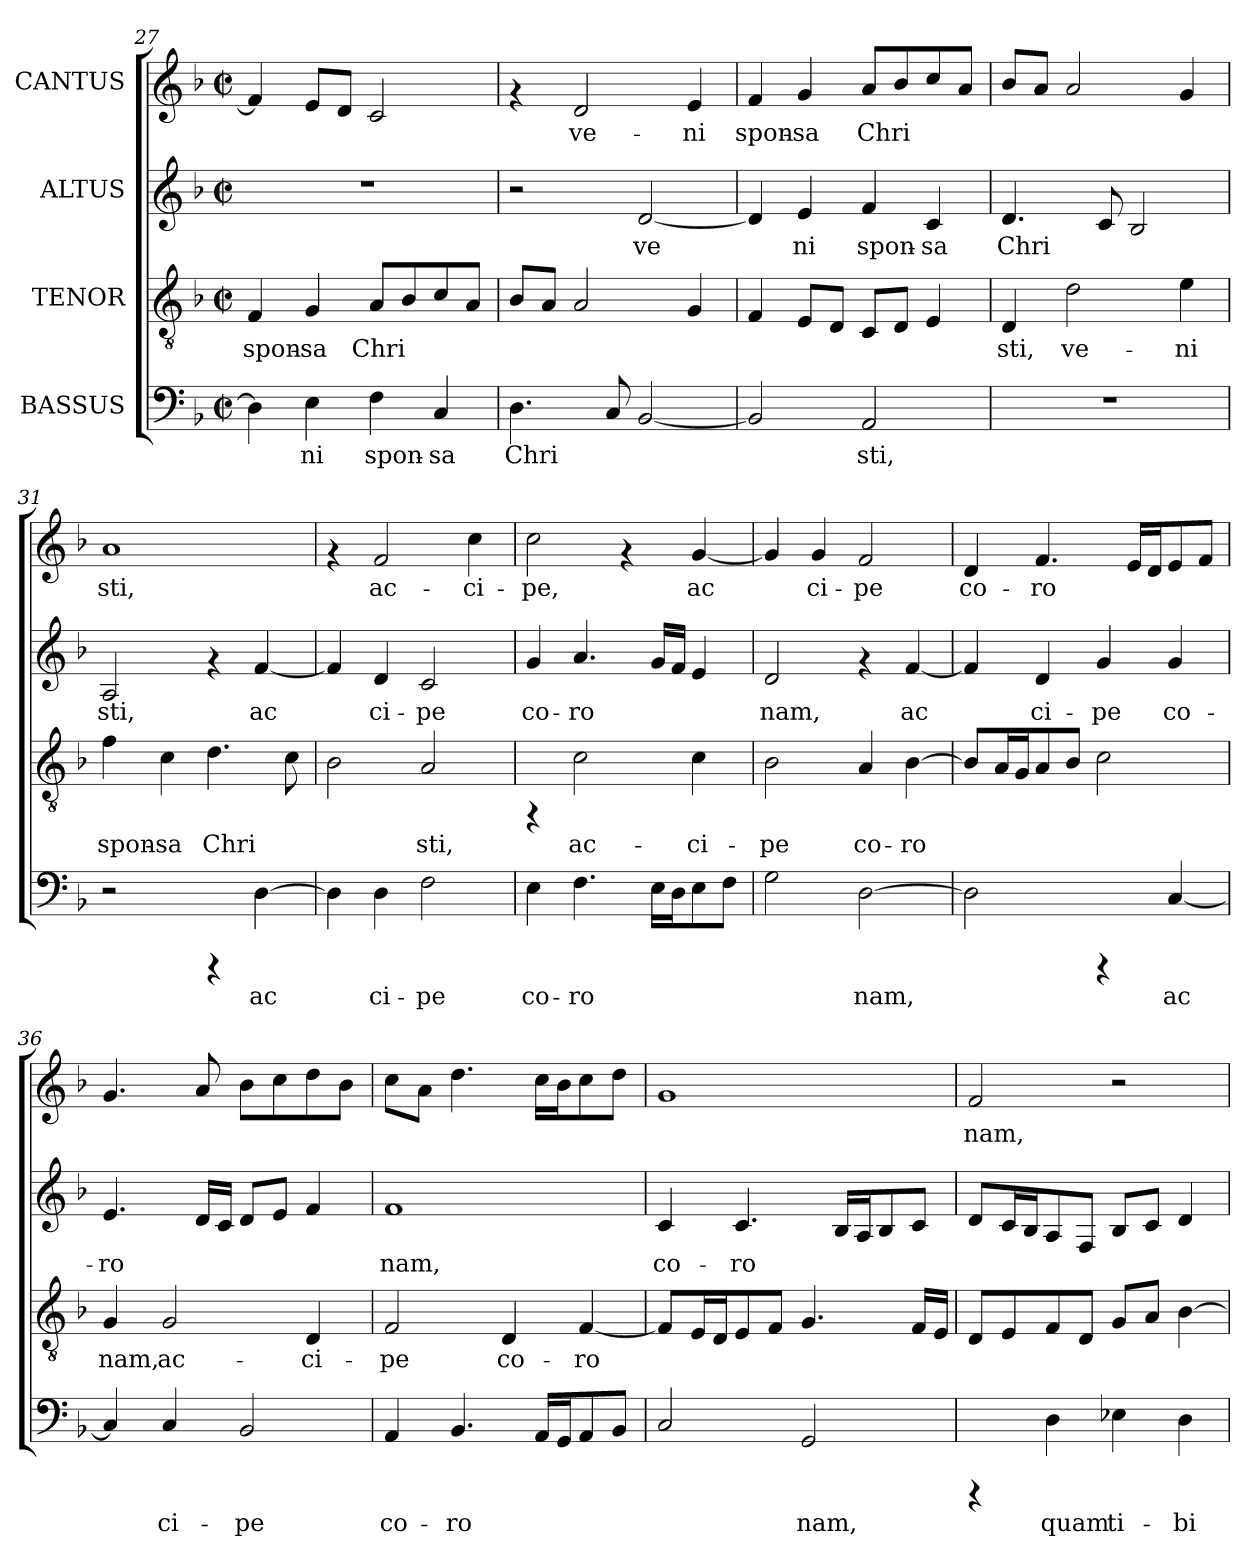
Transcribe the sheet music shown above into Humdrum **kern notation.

**kern	**text	**kern	**text	**kern	**text	**kern	**text
*part4	*part4	*part3	*part3	*part2	*part2	*part1	*part1
*staff4	*staff4	*staff3	*staff3	*staff2	*staff2	*staff1	*staff1
*I"BASSUS	*	*I"TENOR	*	*I"ALTUS	*	*I"CANTUS	*
*clefF4	*	*clefGv2	*	*clefG2	*	*clefG2	*
*k[b-]	*	*k[b-]	*	*k[b-]	*	*k[b-]	*
*F:	*	*F:	*	*F:	*	*F:	*
*M2/2	*	*M2/2	*	*M2/2	*	*M2/2	*
*met(c|)	*	*met(c|)	*	*met(c|)	*	*met(c|)	*
=27	=27	=27	=27	=27	=27	=27	=27
!	!LO:LY:b:cj	!	!LO:LY:b:cj	!	!	!	!LO:LY:b:cj
4D\]	--	4F/	spon-	1r	.	4f/]	.
!	!LO:LY:b:cj	!	!LO:LY:b:cj	!	!	!	!LO:LY:b:cj
4E\	-ni	4G/	-sa	.	.	8e/L	.
!	!	!	!	!	!	!	!LO:LY:b:cj
.	.	.	.	.	.	8d/J	.
!	!LO:LY:b:cj	!	!LO:LY:b:cj	!	!	!	!LO:LY:b:cj
4F\	spon-	8A/L	Chri-	.	.	2c/	.
!	!	!	!LO:LY:b:cj	!	!	!	!
.	.	8B-/	--	.	.	.	.
!	!LO:LY:b:cj	!	!LO:LY:b:cj	!	!	!	!
4C/	-sa	8c/	--	.	.	.	.
!	!	!	!LO:LY:b:cj	!	!	!	!
.	.	8A/J	--	.	.	.	.
=28	=28	=28	=28	=28	=28	=28	=28
!	!LO:LY:b:cj	!	!LO:LY:b:cj	!	!	!	!
4.D\	Chri-	8B-/L	--	2r	.	4rf	.
!	!	!	!LO:LY:b:cj	!	!	!	!
.	.	8A/J	--	.	.	.	.
!	!	!	!LO:LY:b:cj	!	!	!	!LO:LY:b:cj
.	.	2A/	--	.	.	2d/	ve-
!	!LO:LY:b:cj	!	!	!	!	!	!
8C/	--	.	.	.	.	.	.
!	!LO:LY:b:cj	!	!	!	!LO:LY:b:cj	!	!
[<2BB-/	--	.	.	[<2d/	ve-	.	.
!	!	!	!LO:LY:b:cj	!	!	!	!LO:LY:b:cj
.	.	4G/	--	.	.	4e/	-ni
=29	=29	=29	=29	=29	=29	=29	=29
!	!LO:LY:b:cj	!	!LO:LY:b:cj	!	!LO:LY:b:cj	!	!LO:LY:b:cj
2BB-/]	--	4F/	--	4d/]	--	4f/	spon-
!	!	!	!LO:LY:b:cj	!	!LO:LY:b:cj	!	!LO:LY:b:cj
.	.	8E/L	--	4e/	-ni	4g/	-sa
!	!	!	!LO:LY:b:cj	!	!	!	!
.	.	8D/J	--	.	.	.	.
!	!LO:LY:b:cj	!	!LO:LY:b:cj	!	!LO:LY:b:cj	!	!LO:LY:b:cj
2AA/	-sti,	8C/L	--	4f/	spon-	8a/L	Chri-
!	!	!	!LO:LY:b:cj	!	!	!	!LO:LY:b:cj
.	.	8D/J	--	.	.	8b-/	--
!	!	!	!LO:LY:b:cj	!	!LO:LY:b:cj	!	!LO:LY:b:cj
.	.	4E/	--	4c/	-sa	8cc/	--
!	!	!	!	!	!	!	!LO:LY:b:cj
.	.	.	.	.	.	8a/J	--
!!LO:PB:g=z
=30	=30	=30	=30	=30	=30	=30	=30
!	!	!	!LO:LY:b:cj	!	!LO:LY:b:cj	!	!LO:LY:b:cj
1r	.	4D/	-sti,	4.d/	Chri-	8b-/L	--
!	!	!	!	!	!	!	!LO:LY:b:cj
.	.	.	.	.	.	8a/J	--
!	!	!	!LO:LY:b:cj	!	!	!	!LO:LY:b:cj
.	.	2d\	ve-	.	.	2a/	--
!	!	!	!	!	!LO:LY:b:cj	!	!
.	.	.	.	8c/	--	.	.
!	!	!	!	!	!LO:LY:b:cj	!	!
.	.	.	.	2B-/	--	.	.
!	!	!	!LO:LY:b:cj	!	!	!	!LO:LY:b:cj
.	.	4e\	-ni	.	.	4g/	--
=31	=31	=31	=31	=31	=31	=31	=31
!	!	!	!LO:LY:b:cj	!	!LO:LY:b:cj	!	!LO:LY:b:cj
2r	.	4f\	spon-	2A/	-sti,	1a	-sti,
!	!	!	!LO:LY:b:cj	!	!	!	!
.	.	4c\	-sa	.	.	.	.
!	!	!	!LO:LY:b:cj	!	!	!	!
4rCCC	.	4.d\	Chri-	4rf	.	.	.
!	!LO:LY:b:cj	!	!	!	!LO:LY:b:cj	!	!
[>4D\	ac-	.	.	[<4f/	ac-	.	.
!	!	!	!LO:LY:b:cj	!	!	!	!
.	.	8c\	--	.	.	.	.
=32	=32	=32	=32	=32	=32	=32	=32
!	!LO:LY:b:cj	!	!LO:LY:b:cj	!	!LO:LY:b:cj	!	!
4D\]	--	2B-\	--	4f/]	--	4rf	.
!	!LO:LY:b:cj	!	!	!	!LO:LY:b:cj	!	!LO:LY:b:cj
4D\	-ci-	.	.	4d/	-ci-	2f/	ac-
!	!LO:LY:b:cj	!	!LO:LY:b:cj	!	!LO:LY:b:cj	!	!
2F\	-pe	2A/	-sti,	2c/	-pe	.	.
!	!	!	!	!	!	!	!LO:LY:b:cj
.	.	.	.	.	.	4cc\	-ci-
=33	=33	=33	=33	=33	=33	=33	=33
!	!LO:LY:b:cj	!	!	!	!LO:LY:b:cj	!	!LO:LY:b:cj
4E\	co-	4rFF	.	4g/	co-	2cc\	-pe,
!	!LO:LY:b:cj	!	!LO:LY:b:cj	!	!LO:LY:b:cj	!	!
4.F\	-ro-	2c\	ac-	4.a/	-ro-	.	.
.	.	.	.	.	.	4rf	.
!	!LO:LY:b:cj	!	!	!	!LO:LY:b:cj	!	!
16E\L	--	.	.	16g/L	--	.	.
!	!LO:LY:b:cj	!	!	!	!LO:LY:b:cj	!	!
16D\	--	.	.	16f/J	--	.	.
!	!LO:LY:b:cj	!	!LO:LY:b:cj	!	!LO:LY:b:cj	!	!LO:LY:b:cj
8E\	--	4c\	-ci-	4e/	--	[<4g/	ac-
!	!LO:LY:b:cj	!	!	!	!	!	!
8F\J	--	.	.	.	.	.	.
=34	=34	=34	=34	=34	=34	=34	=34
!	!LO:LY:b:cj	!	!LO:LY:b:cj	!	!LO:LY:b:cj	!	!LO:LY:b:cj
2G\	--	2B-\	-pe	2d/	-nam,	4g/]	--
!	!	!	!	!	!	!	!LO:LY:b:cj
.	.	.	.	.	.	4g/	-ci-
!	!LO:LY:b:cj	!	!LO:LY:b:cj	!	!	!	!LO:LY:b:cj
[>2D\	-nam,	4A/	co-	4rf	.	2f/	-pe
!	!	!	!LO:LY:b:cj	!	!LO:LY:b:cj	!	!
.	.	[>4B-\	-ro-	[<4f/	ac-	.	.
=35	=35	=35	=35	=35	=35	=35	=35
!	!LO:LY:b:cj	!	!LO:LY:b:cj	!	!LO:LY:b:cj	!	!LO:LY:b:cj
2D\]	.	8B-/L]	--	4f/]	--	4d/	co-
!	!	!	!LO:LY:b:cj	!	!	!	!
.	.	16A/	--	.	.	.	.
!	!	!	!LO:LY:b:cj	!	!	!	!
.	.	16G/	--	.	.	.	.
!	!	!	!LO:LY:b:cj	!	!LO:LY:b:cj	!	!LO:LY:b:cj
.	.	8A/	--	4d/	-ci-	4.f/	-ro-
!	!	!	!LO:LY:b:cj	!	!	!	!
.	.	8B-/J	--	.	.	.	.
!	!	!	!LO:LY:b:cj	!	!LO:LY:b:cj	!	!
4rCCC	.	2c\	--	4g/	-pe	.	.
!	!	!	!	!	!	!	!LO:LY:b:cj
.	.	.	.	.	.	16e/L	--
!	!	!	!	!	!	!	!LO:LY:b:cj
.	.	.	.	.	.	16d/	--
!	!LO:LY:b:cj	!	!	!	!LO:LY:b:cj	!	!LO:LY:b:cj
[<4C/	ac-	.	.	4g/	co-	8e/	--
!	!	!	!	!	!	!	!LO:LY:b:cj
.	.	.	.	.	.	8f/J	--
!!LO:LB:g=z
=36	=36	=36	=36	=36	=36	=36	=36
!	!LO:LY:b:cj	!	!LO:LY:b:cj	!	!LO:LY:b:cj	!	!LO:LY:b:cj
4C/]	--	4G/	-nam,	4.e/	-ro-	4.g/	--
!	!LO:LY:b:cj	!	!LO:LY:b:cj	!	!	!	!
4C/	-ci-	2G/	ac-	.	.	.	.
!	!	!	!	!	!LO:LY:b:cj	!	!LO:LY:b:cj
.	.	.	.	16d/L	--	8a/	--
!	!	!	!	!	!LO:LY:b:cj	!	!
.	.	.	.	16c/J	--	.	.
!	!LO:LY:b:cj	!	!	!	!LO:LY:b:cj	!	!LO:LY:b:cj
2BB-/	-pe	.	.	8d/L	--	8b-\L	--
!	!	!	!	!	!LO:LY:b:cj	!	!LO:LY:b:cj
.	.	.	.	8e/J	--	8cc\	--
!	!	!	!LO:LY:b:cj	!	!LO:LY:b:cj	!	!LO:LY:b:cj
.	.	4D/	-ci-	4f/	--	8dd\	--
!	!	!	!	!	!	!	!LO:LY:b:cj
.	.	.	.	.	.	8b-\J	--
=37	=37	=37	=37	=37	=37	=37	=37
!	!LO:LY:b:cj	!	!LO:LY:b:cj	!	!LO:LY:b:cj	!	!LO:LY:b:cj
4AA/	co-	2F/	-pe	1f	-nam,	8cc\L	--
!	!	!	!	!	!	!	!LO:LY:b:cj
.	.	.	.	.	.	8a\J	--
!	!LO:LY:b:cj	!	!	!	!	!	!LO:LY:b:cj
4.BB-/	-ro-	.	.	.	.	4.dd\	--
!	!	!	!LO:LY:b:cj	!	!	!	!
.	.	4D/	co-	.	.	.	.
!	!LO:LY:b:cj	!	!	!	!	!	!LO:LY:b:cj
16AA/L	--	.	.	.	.	16cc\L	--
!	!LO:LY:b:cj	!	!	!	!	!	!LO:LY:b:cj
16GG/	--	.	.	.	.	16b-\	--
!	!LO:LY:b:cj	!	!LO:LY:b:cj	!	!	!	!LO:LY:b:cj
8AA/	--	[<4F/	-ro-	.	.	8cc\	--
!	!LO:LY:b:cj	!	!	!	!	!	!LO:LY:b:cj
8BB-/J	--	.	.	.	.	8dd\J	--
=38	=38	=38	=38	=38	=38	=38	=38
!	!LO:LY:b:cj	!	!LO:LY:b:cj	!	!LO:LY:b:cj	!	!LO:LY:b:cj
2C/	--	8F/L]	--	4c/	co-	1g	--
!	!	!	!LO:LY:b:cj	!	!	!	!
.	.	16E/	--	.	.	.	.
!	!	!	!LO:LY:b:cj	!	!	!	!
.	.	16D/	--	.	.	.	.
!	!	!	!LO:LY:b:cj	!	!LO:LY:b:cj	!	!
.	.	8E/	--	4.c/	-ro-	.	.
!	!	!	!LO:LY:b:cj	!	!	!	!
.	.	8F/J	--	.	.	.	.
!	!LO:LY:b:cj	!	!LO:LY:b:cj	!	!	!	!
2GG/	-nam,	4.G/	--	.	.	.	.
!	!	!	!	!	!LO:LY:b:cj	!	!
.	.	.	.	16B-/L	--	.	.
!	!	!	!	!	!LO:LY:b:cj	!	!
.	.	.	.	16A/	--	.	.
!	!	!	!	!	!LO:LY:b:cj	!	!
.	.	.	.	8B-/	--	.	.
!	!	!	!LO:LY:b:cj	!	!LO:LY:b:cj	!	!
.	.	16F/L	--	8c/J	--	.	.
!	!	!	!LO:LY:b:cj	!	!	!	!
.	.	16E/J	--	.	.	.	.
=39	=39	=39	=39	=39	=39	=39	=39
!	!	!	!LO:LY:b:cj	!	!LO:LY:b:cj	!	!LO:LY:b:cj
4rCCC	.	8D/L	--	8d/L	--	2f/	-nam,
!	!	!	!LO:LY:b:cj	!	!LO:LY:b:cj	!	!
.	.	8E/	--	16c/	--	.	.
!	!	!	!	!	!LO:LY:b:cj	!	!
.	.	.	.	16B-/	--	.	.
!	!LO:LY:b:cj	!	!LO:LY:b:cj	!	!LO:LY:b:cj	!	!
4D\	quam	8F/	--	8A/	--	.	.
!	!	!	!LO:LY:b:cj	!	!LO:LY:b:cj	!	!
.	.	8D/J	--	8F/J	--	.	.
!	!LO:LY:b:cj	!	!LO:LY:b:cj	!	!LO:LY:b:cj	!	!
4E-X\	ti-	8G/L	--	8B-/L	--	2r	.
!	!	!	!LO:LY:b:cj	!	!LO:LY:b:cj	!	!
.	.	8A/J	--	8c/J	--	.	.
!	!LO:LY:b:cj	!	!LO:LY:b:cj	!	!LO:LY:b:cj	!	!
4D\	-bi	[>4B-\	--	4d/	--	.	.
=	=	=	=	=	=	=	=
*-	*-	*-	*-	*-	*-	*-	*-
